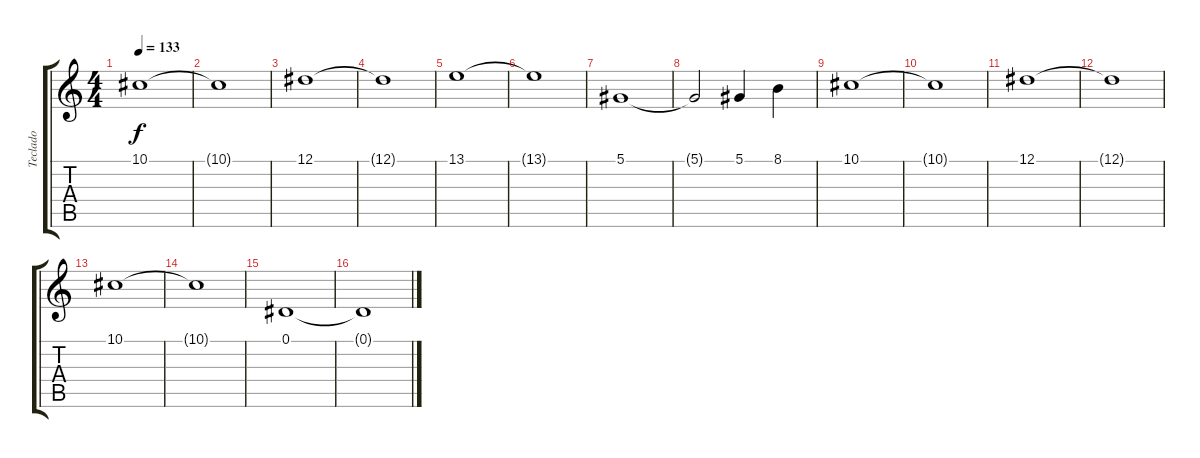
\track ("Teclado" "Teclado") {instrument stringensemble2}
\staff {score tabs}
\tuning (Eb4 Bb3 Gb3 Db3 Ab2 Eb2) {hide}
\ts (4 4)
\tempo 133
\clef g2
\ks c
10.1.1{dy f} |
10.1{t}.1 |
12.1.1 |
12.1{t}.1 |
13.1.1 |
13.1{t}.1 |
5.1.1 |
5.1{t}.2 5.1.4 8.1.4 |
10.1.1 |
10.1{t}.1 |
12.1.1 |
12.1{t}.1 |
10.1.1 |
10.1{t}.1 |
0.1.1 |
0.1{t}.1
